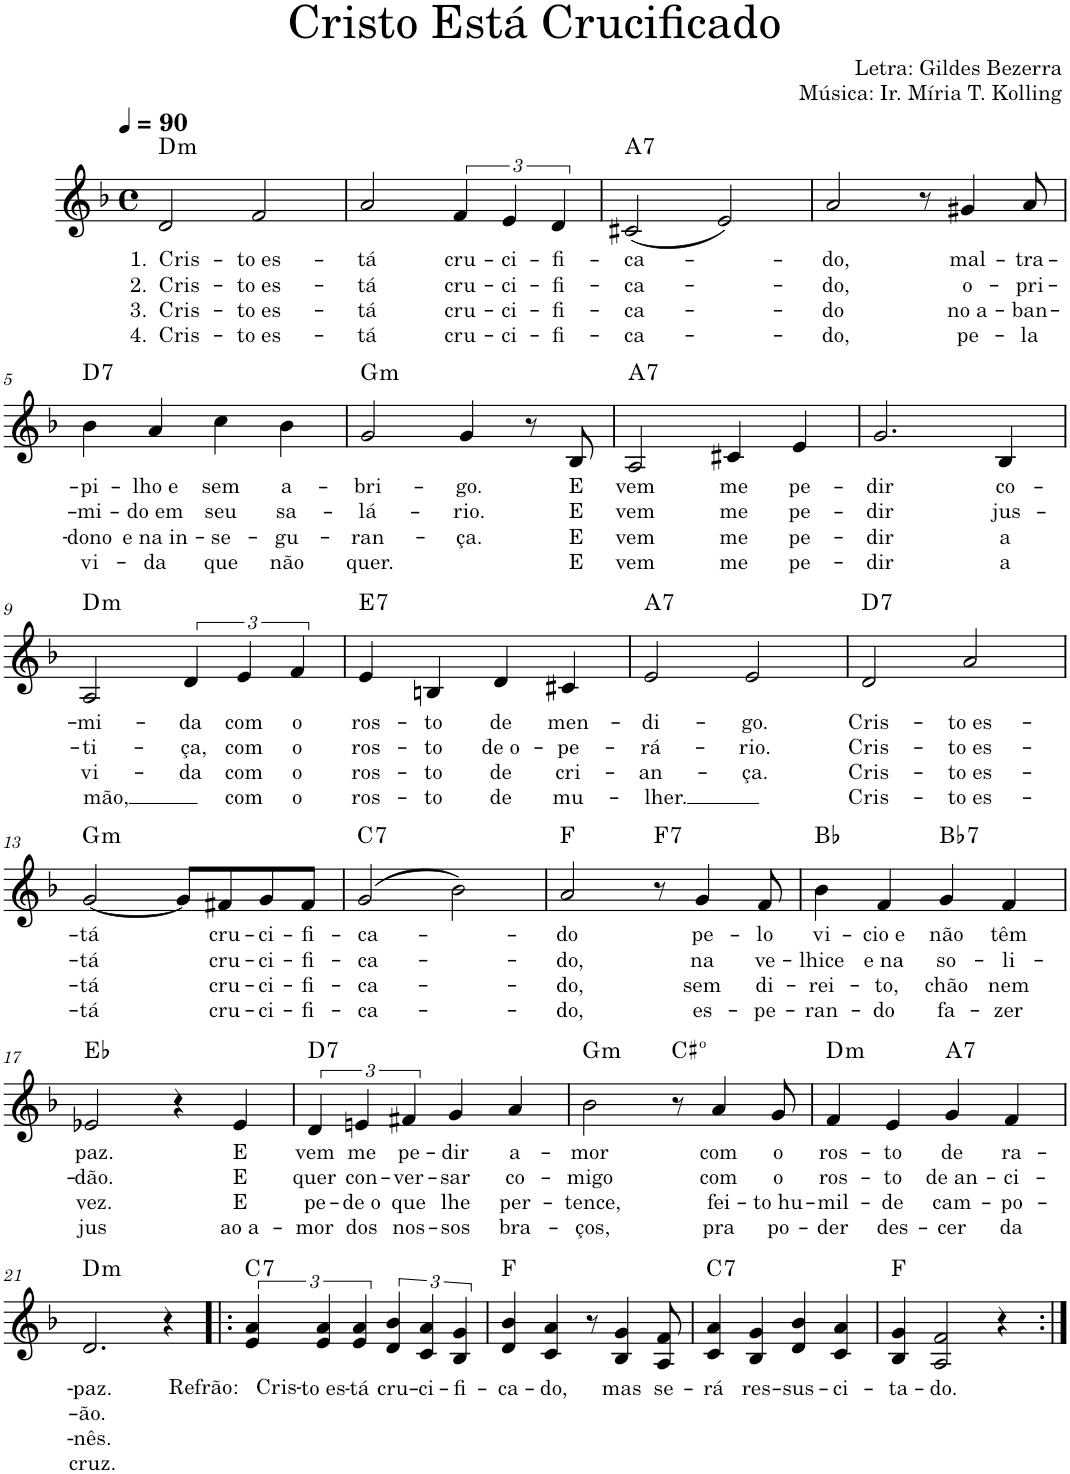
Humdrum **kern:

**kern	**text	**text	**text	**text	**harte
*part1	*part1	*part1	*part1	*part1	*part1
*staff1	*staff1	*staff1	*staff1	*staff1	*
*I"Voz	*	*	*	*	*
*I'Vo.	*	*	*	*	*
*clefG2	*	*	*	*	*
*k[b-]	*	*	*	*	*
*M4/4	*	*	*	*	*
*met(c)	*	*	*	*	*
*MM90	*	*	*	*	*
=1	=1	=1	=1	=1	=1
!	!LO:LY:b	!LO:LY:b	!LO:LY:b	!LO:LY:b	!LO:H:kt=m
2d/	1. Cris-	2. Cris-	3. Cris-	4. Cris-	D:min
!	!LO:LY:b	!LO:LY:b	!LO:LY:b	!LO:LY:b	!
2f/	-to es-	-to es-	-to es-	-to es-	.
=2	=2	=2	=2	=2	=2
!	!LO:LY:b	!LO:LY:b	!LO:LY:b	!LO:LY:b	!
2a/	-tá	-tá	-tá	-tá	.
!	!LO:LY:b	!LO:LY:b	!LO:LY:b	!LO:LY:b	!
6f/	cru-	cru-	cru-	cru-	.
!	!LO:LY:b	!LO:LY:b	!LO:LY:b	!LO:LY:b	!
6e/	-ci-	-ci-	-ci-	-ci-	.
!	!LO:LY:b	!LO:LY:b	!LO:LY:b	!LO:LY:b	!
6d/	-fi-	-fi-	-fi-	-fi-	.
=3	=3	=3	=3	=3	=3
!	!LO:LY:b	!LO:LY:b	!LO:LY:b	!LO:LY:b	!LO:H:kt=7
(2c#X/	-ca-	-ca-	-ca-	-ca-	A:7
2e/)	.	.	.	.	.
=4	=4	=4	=4	=4	=4
!	!LO:LY:b	!LO:LY:b	!LO:LY:b	!LO:LY:b	!
2a/	-do,	-do,	-do	-do,	.
8r	.	.	.	.	.
!	!LO:LY:b	!LO:LY:b	!LO:LY:b	!LO:LY:b	!
4g#X/	mal-	o-	no a-	pe-	.
!	!LO:LY:b	!LO:LY:b	!LO:LY:b	!LO:LY:b	!
8a/	-tra-	-pri-	-ban-	-la	.
!!LO:LB:g=z
=5	=5	=5	=5	=5	=5
!	!LO:LY:b	!LO:LY:b	!LO:LY:b	!LO:LY:b	!LO:H:kt=7
4b-\	-pi-	-mi-	-dono	vi-	D:7
!	!LO:LY:b	!LO:LY:b	!LO:LY:b	!LO:LY:b	!
4a/	-lho e	-do em	e na in-	-da	.
!	!LO:LY:b	!LO:LY:b	!LO:LY:b	!LO:LY:b	!
4cc\	sem	seu	-se-	que	.
!	!LO:LY:b	!LO:LY:b	!LO:LY:b	!LO:LY:b	!
4b-\	a-	sa-	-gu-	não	.
=6	=6	=6	=6	=6	=6
!	!LO:LY:b	!LO:LY:b	!LO:LY:b	!LO:LY:b	!LO:H:kt=m
2g/	-bri-	-lá-	-ran-	quer.	G:min
!	!LO:LY:b	!LO:LY:b	!LO:LY:b	!	!
4g/	-go.	-rio.	-ça.	.	.
8r	.	.	.	.	.
!	!LO:LY:b	!LO:LY:b	!LO:LY:b	!LO:LY:b	!
8B-/	E	E	E	E	.
=7	=7	=7	=7	=7	=7
!	!LO:LY:b	!LO:LY:b	!LO:LY:b	!LO:LY:b	!LO:H:kt=7
2A/	vem	vem	vem	vem	A:7
!	!LO:LY:b	!LO:LY:b	!LO:LY:b	!LO:LY:b	!
4c#X/	me	me	me	me	.
!	!LO:LY:b	!LO:LY:b	!LO:LY:b	!LO:LY:b	!
4e/	pe-	pe-	pe-	pe-	.
=8	=8	=8	=8	=8	=8
!	!LO:LY:b	!LO:LY:b	!LO:LY:b	!LO:LY:b	!
2.g/	-dir	-dir	-dir	-dir	.
!	!LO:LY:b	!LO:LY:b	!LO:LY:b	!LO:LY:b	!
4B-/	co-	jus-	a	a	.
!!LO:LB:g=z
=9	=9	=9	=9	=9	=9
!	!LO:LY:b	!LO:LY:b	!LO:LY:b	!LO:LY:b	!LO:H:kt=m
2A/	-mi-	-ti-	vi-	mão,	D:min
!	!LO:LY:b	!LO:LY:b	!LO:LY:b	!	!
6d/	-da	-ça,	-da	.	.
!	!LO:LY:b	!LO:LY:b	!LO:LY:b	!LO:LY:b	!
6e/	com	com	com	com	.
!	!LO:LY:b	!LO:LY:b	!LO:LY:b	!LO:LY:b	!
6f/	o	o	o	o	.
=10	=10	=10	=10	=10	=10
!	!LO:LY:b	!LO:LY:b	!LO:LY:b	!LO:LY:b	!LO:H:kt=7
4e/	ros-	ros-	ros-	ros-	E:7
!	!LO:LY:b	!LO:LY:b	!LO:LY:b	!LO:LY:b	!
4Bn/	-to	-to	-to	-to	.
!	!LO:LY:b	!LO:LY:b	!LO:LY:b	!LO:LY:b	!
4d/	de	de o-	de	de	.
!	!LO:LY:b	!LO:LY:b	!LO:LY:b	!LO:LY:b	!
4c#X/	men-	-pe-	cri-	mu-	.
=11	=11	=11	=11	=11	=11
!	!LO:LY:b	!LO:LY:b	!LO:LY:b	!LO:LY:b	!LO:H:kt=7
2e/	-di-	-rá-	-an-	-lher.	A:7
!	!LO:LY:b	!LO:LY:b	!LO:LY:b	!	!
2e/	-go.	-rio.	-ça.	.	.
=12	=12	=12	=12	=12	=12
!	!LO:LY:b	!LO:LY:b	!LO:LY:b	!LO:LY:b	!LO:H:kt=7
2d/	Cris-	Cris-	Cris-	Cris-	D:7
!	!LO:LY:b	!LO:LY:b	!LO:LY:b	!LO:LY:b	!
2a/	-to es-	-to es-	-to es-	-to es-	.
!!LO:LB:g=z
=13	=13	=13	=13	=13	=13
!	!LO:LY:b	!LO:LY:b	!LO:LY:b	!LO:LY:b	!LO:H:kt=m
[2g/	-tá	-tá	-tá	-tá	G:min
8g/L]	.	.	.	.	.
!	!LO:LY:b	!LO:LY:b	!LO:LY:b	!LO:LY:b	!
8f#X/	cru-	cru-	cru-	cru-	.
!	!LO:LY:b	!LO:LY:b	!LO:LY:b	!LO:LY:b	!
8g/	-ci-	-ci-	-ci-	-ci-	.
!	!LO:LY:b	!LO:LY:b	!LO:LY:b	!LO:LY:b	!
8f#/J	-fi-	-fi-	-fi-	-fi-	.
=14	=14	=14	=14	=14	=14
!	!LO:LY:b	!LO:LY:b	!LO:LY:b	!LO:LY:b	!LO:H:kt=7
(2g/	-ca-	-ca-	-ca-	-ca-	C:7
2b-\)	.	.	.	.	.
=15	=15	=15	=15	=15	=15
!	!LO:LY:b	!LO:LY:b	!LO:LY:b	!LO:LY:b	!
2a/	-do	-do,	-do,	-do,	F:maj
!	!	!	!	!	!LO:H:kt=7
8r	.	.	.	.	F:7
!	!LO:LY:b	!LO:LY:b	!LO:LY:b	!LO:LY:b	!
4g/	pe-	na	sem	es-	.
!	!LO:LY:b	!LO:LY:b	!LO:LY:b	!LO:LY:b	!
8f/	-lo	ve-	di-	-pe-	.
=16	=16	=16	=16	=16	=16
!	!LO:LY:b	!LO:LY:b	!LO:LY:b	!LO:LY:b	!
4b-\	vi-	-lhice	-rei-	-ran-	Bb:maj
!	!LO:LY:b	!LO:LY:b	!LO:LY:b	!LO:LY:b	!
4f/	-cio e	e na	-to,	-do	.
!	!LO:LY:b	!LO:LY:b	!LO:LY:b	!LO:LY:b	!LO:H:kt=7
4g/	não	so-	chão	fa-	Bb:7
!	!LO:LY:b	!LO:LY:b	!LO:LY:b	!LO:LY:b	!
4f/	têm	-li-	nem	-zer	.
!!LO:LB:g=z
=17	=17	=17	=17	=17	=17
!	!LO:LY:b	!LO:LY:b	!LO:LY:b	!LO:LY:b	!
2e-X/	paz.	-dão.	vez.	jus	Eb:maj
4r	.	.	.	.	.
!	!LO:LY:b	!LO:LY:b	!LO:LY:b	!LO:LY:b	!
4e-/	E	E	E	ao a-	.
=18	=18	=18	=18	=18	=18
!	!LO:LY:b	!LO:LY:b	!LO:LY:b	!LO:LY:b	!LO:H:kt=7
6d/	vem	quer	pe-	-mor	D:7
!	!LO:LY:b	!LO:LY:b	!LO:LY:b	!LO:LY:b	!
6en/	me	con-	-de o	dos	.
!	!LO:LY:b	!LO:LY:b	!LO:LY:b	!LO:LY:b	!
6f#X/	pe-	-ver-	que	nos-	.
!	!LO:LY:b	!LO:LY:b	!LO:LY:b	!LO:LY:b	!
4g/	-dir	-sar	lhe	-sos	.
!	!LO:LY:b	!LO:LY:b	!LO:LY:b	!LO:LY:b	!
4a/	a-	co-	per-	bra-	.
=19	=19	=19	=19	=19	=19
!	!LO:LY:b	!LO:LY:b	!LO:LY:b	!LO:LY:b	!LO:H:kt=m
2b-\	-mor	-migo	-tence,	-ços,	G:min
!	!	!	!	!	!LO:H:kt=º
8r	.	.	.	.	.
!	!LO:LY:b	!LO:LY:b	!LO:LY:b	!LO:LY:b	!
4a/	com	com	fei-	pra	.
!	!LO:LY:b	!LO:LY:b	!LO:LY:b	!LO:LY:b	!
8g/	o	o	-to hu-	po-	.
=20	=20	=20	=20	=20	=20
!	!LO:LY:b	!LO:LY:b	!LO:LY:b	!LO:LY:b	!LO:H:kt=m
4f/	ros-	ros-	-mil-	-der	D:min
!	!LO:LY:b	!LO:LY:b	!LO:LY:b	!LO:LY:b	!
4e/	-to	-to	-de	des-	.
!	!LO:LY:b	!LO:LY:b	!LO:LY:b	!LO:LY:b	!LO:H:kt=7
4g/	de	de an-	cam-	-cer	A:7
!	!LO:LY:b	!LO:LY:b	!LO:LY:b	!LO:LY:b	!
4f/	ra-	-ci-	-po-	da	.
!!LO:LB:g=z
=21	=21	=21	=21	=21	=21
!	!LO:LY:b	!LO:LY:b	!LO:LY:b	!LO:LY:b	!LO:H:kt=m
2.d/	-paz.	-ão.	-nês.	cruz.	D:min
4r	.	.	.	.	.
=22!|:	=22!|:	=22!|:	=22!|:	=22!|:	=22!|:
!	!LO:LY:b	!	!	!	!LO:H:kt=7
6e/ 6a/	Refrão: Cris-	.	.	.	C:7
!	!LO:LY:b	!	!	!	!
6e/ 6a/	-to es-	.	.	.	.
!	!LO:LY:b	!	!	!	!
6e/ 6a/	-tá	.	.	.	.
!	!LO:LY:b	!	!	!	!
6d/ 6b-/	cru-	.	.	.	.
!	!LO:LY:b	!	!	!	!
6c/ 6a/	-ci-	.	.	.	.
!	!LO:LY:b	!	!	!	!
6B-/ 6g/	-fi-	.	.	.	.
=23	=23	=23	=23	=23	=23
!	!LO:LY:b	!	!	!	!
4d/ 4b-/	-ca-	.	.	.	F:maj
!	!LO:LY:b	!	!	!	!
4c/ 4a/	-do,	.	.	.	.
8r	.	.	.	.	.
!	!LO:LY:b	!	!	!	!
4B-/ 4g/	mas	.	.	.	.
!	!LO:LY:b	!	!	!	!
8A/ 8f/	se-	.	.	.	.
=24	=24	=24	=24	=24	=24
!	!LO:LY:b	!	!	!	!LO:H:kt=7
4c/ 4a/	-rá	.	.	.	C:7
!	!LO:LY:b	!	!	!	!
4B-/ 4g/	res-	.	.	.	.
!	!LO:LY:b	!	!	!	!
4d/ 4b-/	-sus-	.	.	.	.
!	!LO:LY:b	!	!	!	!
4c/ 4a/	-ci-	.	.	.	.
=25	=25	=25	=25	=25	=25
!	!LO:LY:b	!	!	!	!
4B-/ 4g/	-ta-	.	.	.	F:maj
!	!LO:LY:b	!	!	!	!
2A/ 2f/	-do.	.	.	.	.
4r	.	.	.	.	.
=:|!	=:|!	=:|!	=:|!	=:|!	=:|!
*-	*-	*-	*-	*-	*-
